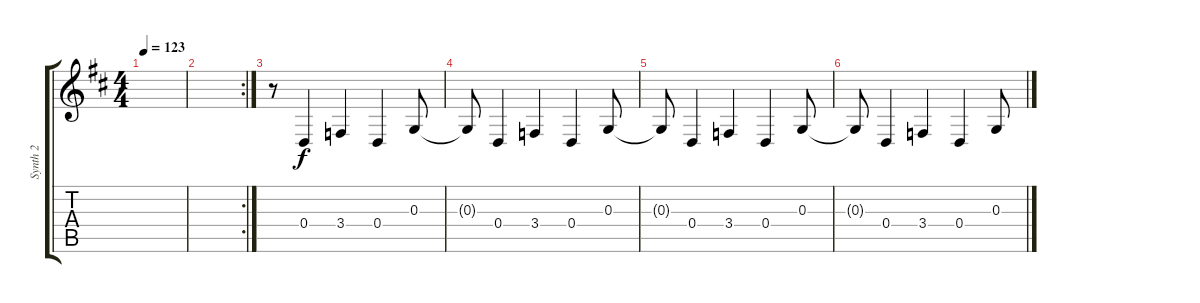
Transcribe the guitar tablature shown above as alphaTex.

\track ("Synth 2" "Synth 2") {instrument acousticgrandpiano}
\staff {score tabs}
\tuning (E4 B3 G3 D3 A2 E2) {hide}
\ts (4 4)
\tempo 123
\clef g2
\ks d
|
\rc 2
|
r.8 0.4.4 3.4.4 0.4.4 0.3.8 |
0.3{t}.8 0.4.4 3.4.4 0.4.4 0.3.8 |
0.3{t}.8 0.4.4 3.4.4 0.4.4 0.3.8 |
0.3{t}.8 0.4.4 3.4.4 0.4.4 0.3.8
